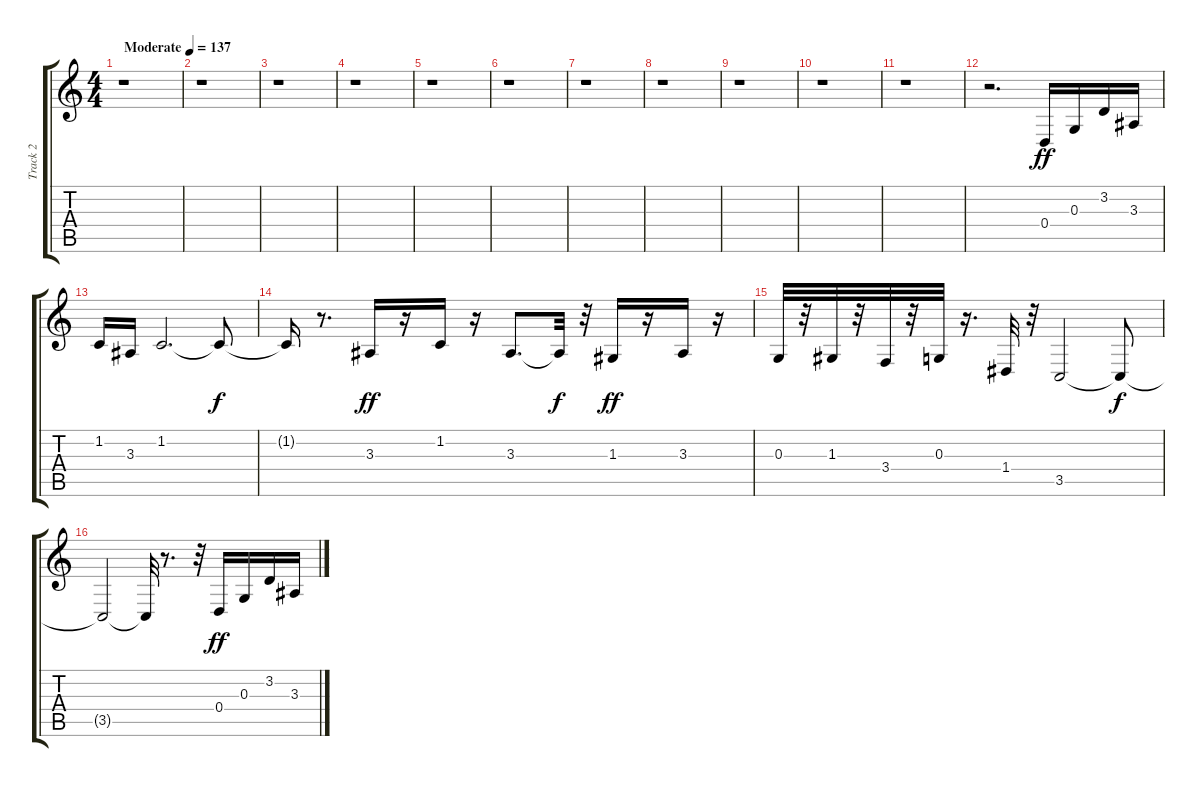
\track ("Track 2" "Track 2") {instrument altosax}
\staff {score tabs}
\tuning (E4 B3 G3 D3 A2 E2) {hide}
\ts (4 4)
\tempo (137 "Moderate")
\clef g2
\ks c
r.1{dy ff instrument altosax} |
r.1 |
r.1 |
r.1 |
r.1 |
r.1 |
r.1 |
r.1 |
r.1 |
r.1 |
r.1 |
r.2{d} 0.4.16 0.3.16 3.2.16 3.3.16 |
1.2.16 3.3.16 1.2.2{d} 1.2{t}.8{dy f} |
1.2{t}.16 r.8{d} 3.3.16{dy ff} r.16 1.2.16 r.16 3.3.8{d} 3.3{t}.32{dy f} r.32 1.3.16{dy ff} r.16 3.3.16 r.16 |
0.3.32 r.32 1.3.32 r.32 3.4.32 r.32 0.3.32 r.16{d} 1.4.32 r.32 3.5.2 3.5{t}.8{dy f} |
3.5{t}.2 3.5{t}.32 r.8{d} r.32 0.4.16{dy ff} 0.3.16 3.2.16 3.3.16
